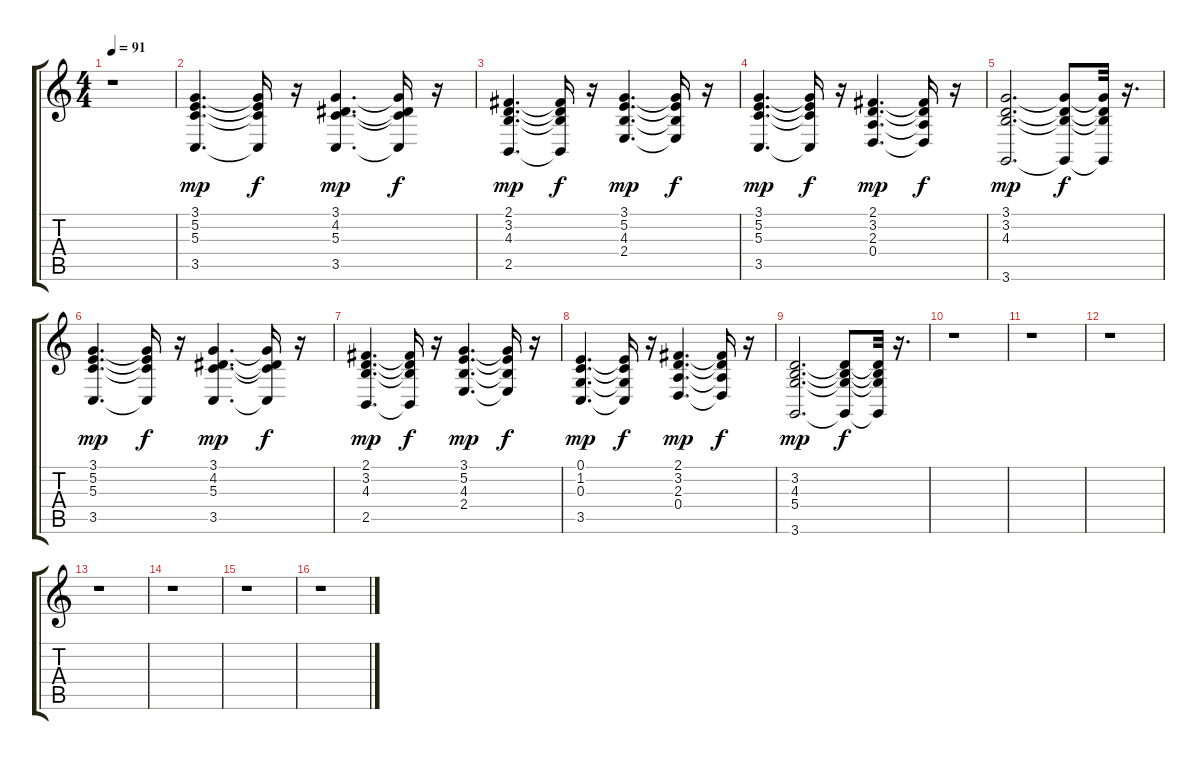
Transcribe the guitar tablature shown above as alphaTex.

\track "" {instrument brightacousticpiano}
\staff {score tabs}
\tuning (E4 B3 G3 D3 A2 E2) {hide}
\ts (4 4)
\tempo 91
\clef g2
\ks c
r.1{dy f} |
(3.1 5.2 5.3 3.5).4{d dy mp} (3.1{t} 5.2{t} 5.3{t} 3.5{t}).16{dy f} r.16 (3.1 4.2 5.3 3.5).4{d dy mp} (3.1{t} 4.2{t} 5.3{t} 3.5{t}).16{dy f} r.16 |
(2.1 3.2 4.3 2.5).4{d dy mp} (2.1{t} 3.2{t} 4.3{t} 2.5{t}).16{dy f} r.16 (3.1 5.2 4.3 2.4).4{d dy mp} (3.1{t} 5.2{t} 4.3{t} 2.4{t}).16{dy f} r.16 |
(3.1 5.2 5.3 3.5).4{d dy mp} (3.1{t} 5.2{t} 5.3{t} 3.5{t}).16{dy f} r.16 (2.1 3.2 2.3 0.4).4{d dy mp} (2.1{t} 3.2{t} 2.3{t} 0.4{t}).16{dy f} r.16 |
(3.1 3.2 4.3 3.6).2{d dy mp} (3.1{t} 3.2{t} 4.3{t} 3.6{t}).8{dy f} (3.1{t} 3.2{t} 4.3{t} 3.6{t}).32 r.16{d} |
(3.1 5.2 5.3 3.5).4{d dy mp} (3.1{t} 5.2{t} 5.3{t} 3.5{t}).16{dy f} r.16 (3.1 4.2 5.3 3.5).4{d dy mp} (3.1{t} 4.2{t} 5.3{t} 3.5{t}).16{dy f} r.16 |
(2.1 3.2 4.3 2.5).4{d dy mp} (2.1{t} 3.2{t} 4.3{t} 2.5{t}).16{dy f} r.16 (3.1 5.2 4.3 2.4).4{d dy mp} (3.1{t} 5.2{t} 4.3{t} 2.4{t}).16{dy f} r.16 |
(0.1 1.2 0.3 3.5).4{d dy mp} (0.1{t} 1.2{t} 0.3{t} 3.5{t}).16{dy f} r.16 (2.1 3.2 2.3 0.4).4{d dy mp} (2.1{t} 3.2{t} 2.3{t} 0.4{t}).16{dy f} r.16 |
(3.2 4.3 5.4 3.6).2{d dy mp} (3.2{t} 4.3{t} 5.4{t} 3.6{t}).8{dy f} (3.2{t} 4.3{t} 5.4{t} 3.6{t}).32 r.16{d} |
r.1 |
r.1 |
r.1 |
r.1 |
r.1 |
r.1 |
r.1
